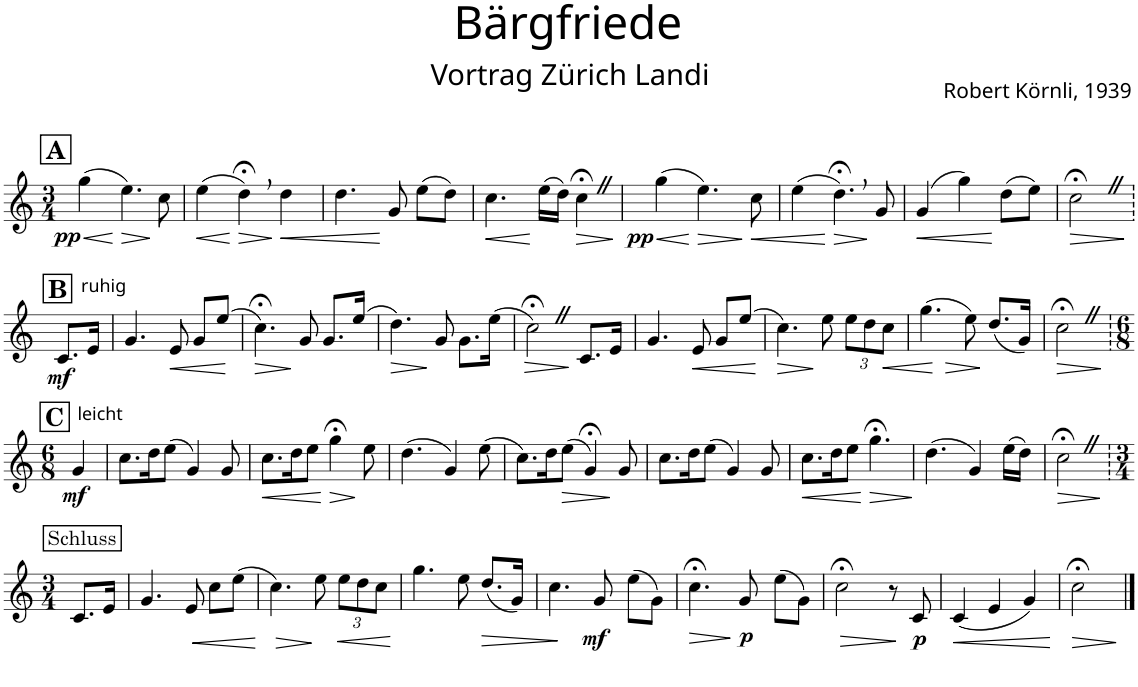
**kern	**dynam
*part1	*part1
*staff1	*staff1
*I"Alphorn	*
*I'Alphn.	*
*clefG2	*
*Trd4c6	*
*k[]	*
*M3/4	*
!!LO:REH:place=s1:a:B:cj:fs=14:t=A
=1	=1
!	!LO:HP:b
!	!LO:DY:n=1:b
(4gg\	< pp
!	!LO:HP:n=1:b
4.ee\)	[ >
8cc\	]
=2	=2
!	!LO:HP:b
(4ee\	<
!	!LO:HP:n=1:b
4dd;<,\)	[ >
!	!LO:HP:n=1:b
4dd\	] <
=3	=3
4.dd\	.
8g/	[
(8ee\L	.
8dd\J)	.
=4	=4
!	!LO:HP:b
4.cc\	<
(16ee\LL	[
16dd\JJ)	.
!	!LO:HP:b
4cc;<Z\	>
.	]
=5	=5
!	!LO:HP:b
!	!LO:DY:n=1:b
(4gg\	< pp
!	!LO:HP:n=1:b
4.ee\)	[ >
!	!LO:HP:n=1:b
8cc\	] <
=6	=6
(4ee\	.
!	!LO:HP:n=1:b
4.dd;<\)	[ >
8g/	]
=7	=7
!	!LO:HP:b
(4g/	<
4gg\)	.
(8dd\L	[
8ee\J)	.
=8	=8
!	!LO:HP:b
2cc;<Z\	>
.	]
!!LO:LB:g=z
=8X1	=8X1
!!LO:REH:place=s1:a:B:cj:fs=14:t=B
!LO:TX:a:t=ruhig	!
!	!LO:DY:b
8.c/L	mf
16e/Jk	.
=9	=9
4.g/	.
!	!LO:HP:b
8e/	<
8g/L	.
(8ee/J	.
.	[
=10	=10
!	!LO:HP:b
4.cc;<\)	>
8g/	]
8.g/L	.
(16ee/Jk	.
=11	=11
!	!LO:HP:b
4.dd\)	>
8g/	]
8.g\L	.
(16ee\Jk	.
=12	=12
!	!LO:HP:b
2cc;<Z\)	>
8.c/L	]
16e/Jk	.
=13	=13
4.g/	.
!	!LO:HP:b
8e/	<
8g/L	.
(8ee/J	.
.	[
=14	=14
!	!LO:HP:b
4.cc\)	>
8ee\	]
*Xbrackettup	*
12ee\L	.
12dd\	.
!	!LO:HP:b
12cc\J	<
=15	=15
(4.gg\	.
!	!LO:HP:n=1:b
8ee\)	[ >
(8.dd/L	]
16g/Jk)	.
=16	=16
!	!LO:HP:b
2cc;<Z\	>
.	]
!!LO:LB:g=z
!!LO:REH:place=s1:a:B:cj:fs=14:t=C
=16X2	=16X2
*M6/8	*
!LO:TX:a:t=leicht	!
!	!LO:DY:b
4g/	mf
=17	=17
8.cc\L	.
16dd\K	.
(8ee\J	.
4g/)	.
8g/	.
=18	=18
!	!LO:HP:b
8.cc\L	<
16dd\K	.
8ee\J	.
!	!LO:HP:n=1:b
4gg;<\	[ >
8ee\	]
=19	=19
(4.dd\	.
4g/)	.
(8ee\	.
=20	=20
8.cc\L)	.
16dd\K	.
!	!LO:HP:b
(8ee\J	>
4g;</)	.
8g/	]
=21	=21
8.cc\L	.
16dd\K	.
(8ee\J	.
4g/)	.
8g/	.
=22	=22
!	!LO:HP:b
8.cc\L	<
16dd\K	.
8ee\J	.
!	!LO:HP:n=1:b
4.gg;<\	[ >
.	]
=23	=23
(4.dd\	.
4g/)	.
(16ee\LL	.
16dd\JJ)	.
=24	=24
!	!LO:HP:b
2cc;<Z\	>
.	]
!!LO:LB:g=z
!!LO:REH:place=s1:a:cj:fs=11:t=Schluss
=24X3	=24X3
*M3/4	*
8.c/L	.
16e/Jk	.
=25	=25
4.g/	.
!	!LO:HP:b
8e/	<
8cc\L	.
(8ee\J	.
.	[
=26	=26
!	!LO:HP:b
4.cc\)	>
8ee\	]
!	!LO:HP:b
12ee\L	<
12dd\	.
12cc\J	.
.	[
=27	=27
4.gg\	.
8ee\	.
!	!LO:HP:b
(8.dd/L	>
16g/Jk)	.
=28	=28
4.cc\	.
!	!LO:DY:n=1:b
8g/	] mf
(8ee\L	.
8g\J)	.
=29	=29
!	!LO:HP:b
4.cc;<\	>
!	!LO:DY:n=1:b
8g/	] p
(8ee\L	.
8g\J)	.
=30	=30
!	!LO:HP:b
2cc;<\	>
8r	.
!	!LO:DY:n=1:b
8c/	] p
=31	=31
!	!LO:HP:b
(4c/	<
4e/	.
4g/)	.
.	[
=32	=32
!	!LO:HP:b
2cc;<\	>
.	]
==	==
*-	*-
